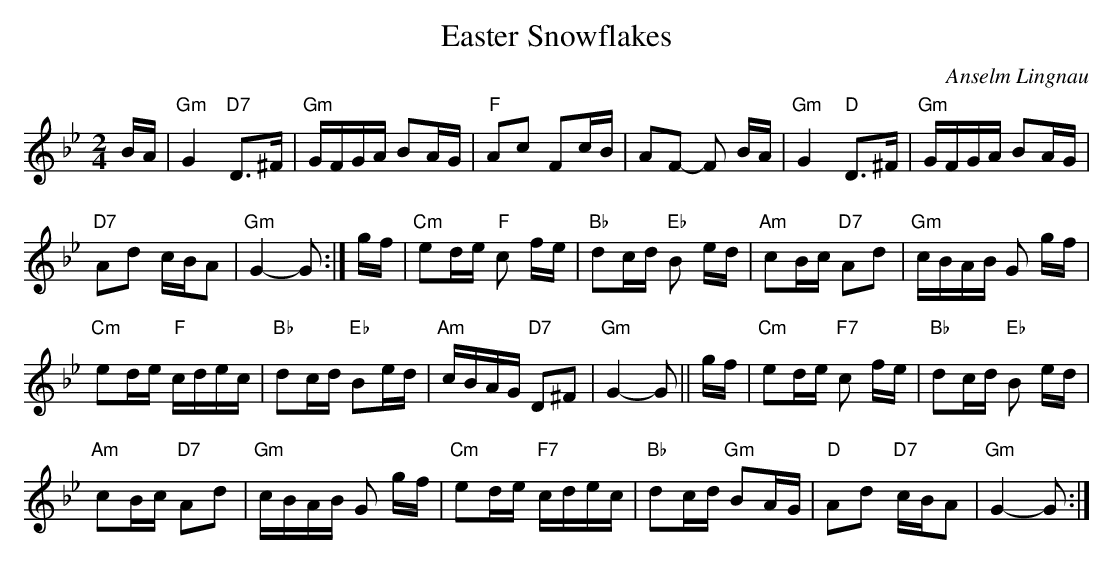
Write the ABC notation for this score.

X:1
T:Easter Snowflakes
C:Anselm Lingnau
M:2/4
L:1/16
K:Gm
BA|"Gm"G4 "D7"D3^F|"Gm"GFGA B2AG|"F"A2c2 F2cB|A2F2- F2 BA|\
   "Gm"G4 "D"D3^F|"Gm"GFGA B2AG|
                                "D7"A2d2 cBA2|"Gm"G4-G2:| \
gf|"Cm"e2de "F"c2 fe|"Bb"d2cd "Eb"B2 ed|"Am"c2Bc "D7"A2d2|"Gm"cBAB G2 gf|
   "Cm"e2de "F"cdec|"Bb"d2cd "Eb"B2ed|"Am"cBAG "D7"D2^F2|"Gm"G4-G2||\
  gf|"Cm"e2de "F7"c2 fe|"Bb"d2cd "Eb"B2 ed|
                                           "Am"c2Bc "D7"A2d2|"Gm"cBAB G2 gf|\
   "Cm"e2de "F7"cdec|"Bb"d2cd "Gm"B2AG|"D"A2d2 "D7"cBA2|"Gm"G4-G2:|
